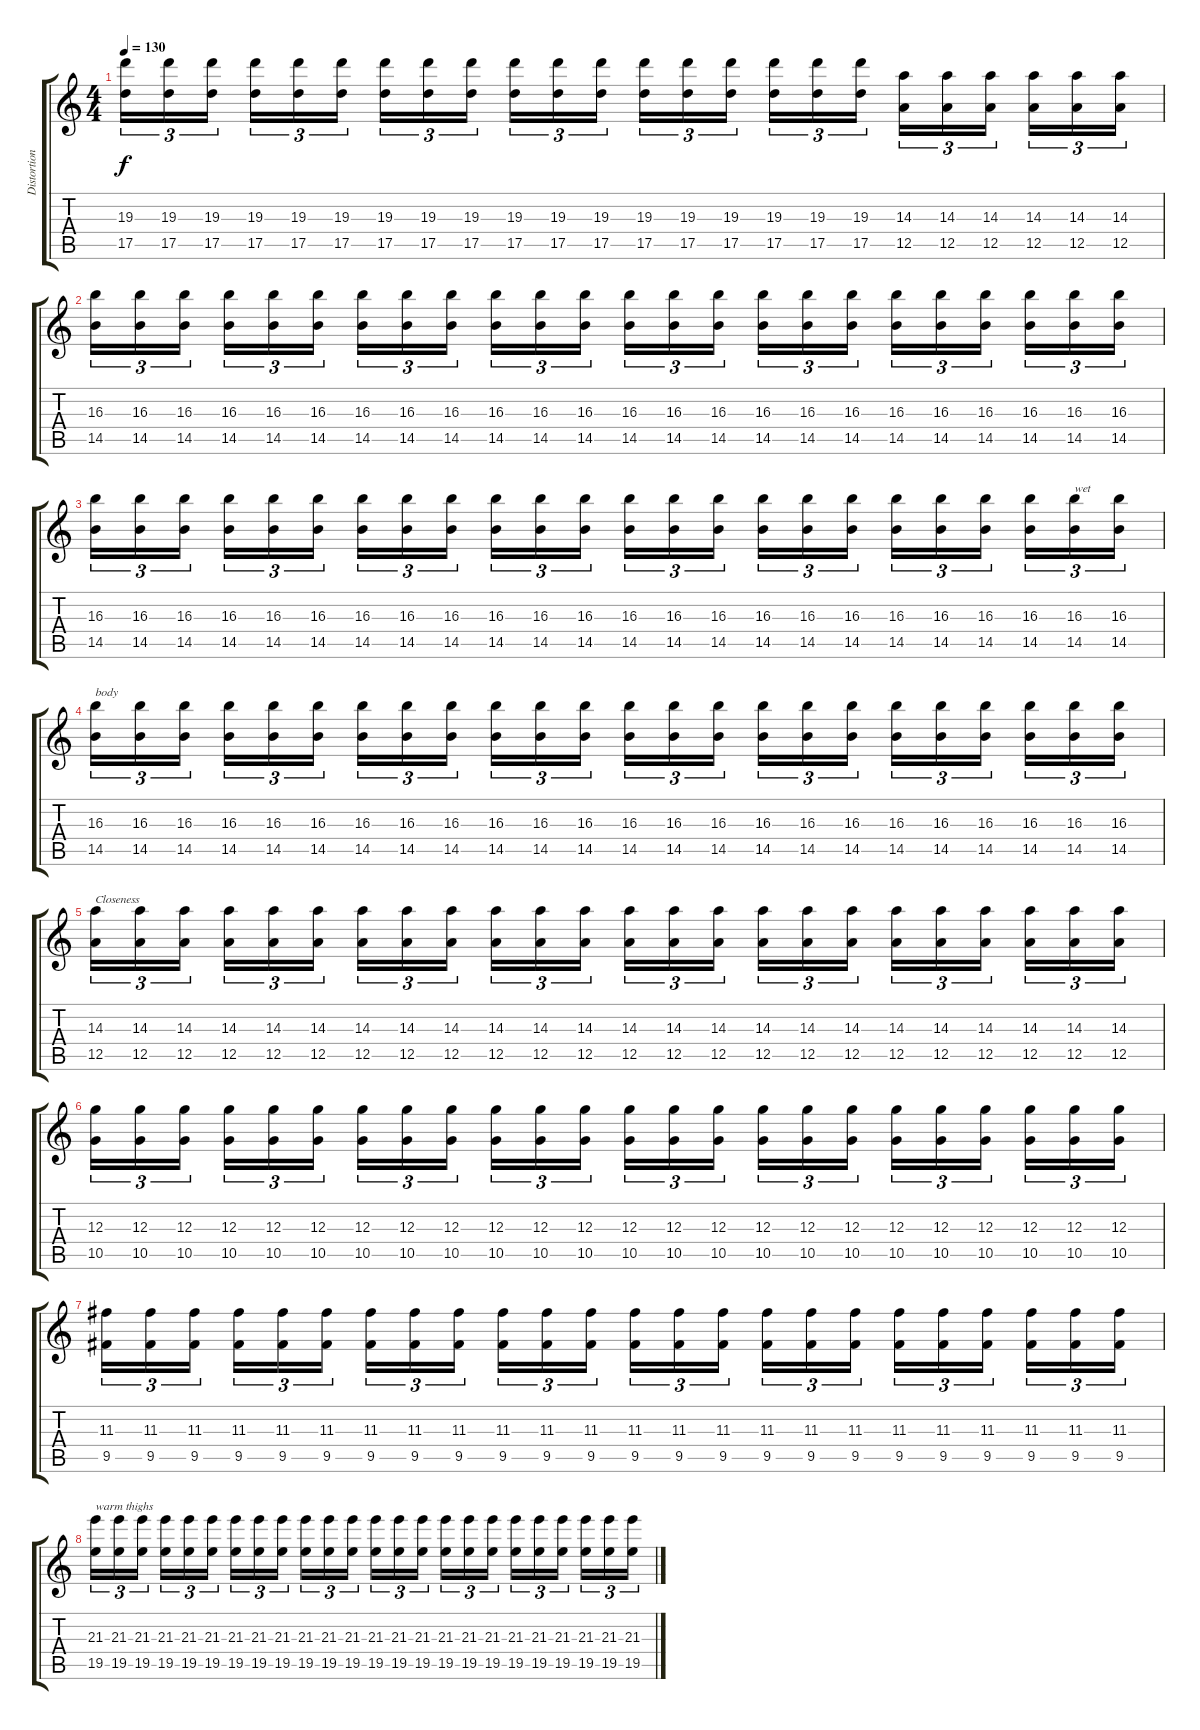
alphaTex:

\track ("Distortion Guitar" "Distortion") {instrument distortionguitar}
\staff {score tabs}
\tuning (E4 B3 G3 D3 A2 E2) {hide}
\ts (4 4)
\tempo 130
\clef g2
\ks c
(19.3 17.5).16{tu (3 2) dy f} (19.3 17.5).16{tu (3 2)} (19.3 17.5).16{tu (3 2)} (19.3 17.5).16{tu (3 2)} (19.3 17.5).16{tu (3 2)} (19.3 17.5).16{tu (3 2)} (19.3 17.5).16{tu (3 2)} (19.3 17.5).16{tu (3 2)} (19.3 17.5).16{tu (3 2)} (19.3 17.5).16{tu (3 2)} (19.3 17.5).16{tu (3 2)} (19.3 17.5).16{tu (3 2)} (19.3 17.5).16{tu (3 2)} (19.3 17.5).16{tu (3 2)} (19.3 17.5).16{tu (3 2)} (19.3 17.5).16{tu (3 2)} (19.3 17.5).16{tu (3 2)} (19.3 17.5).16{tu (3 2)} (14.3 12.5).16{tu (3 2)} (14.3 12.5).16{tu (3 2)} (14.3 12.5).16{tu (3 2)} (14.3 12.5).16{tu (3 2)} (14.3 12.5).16{tu (3 2)} (14.3 12.5).16{tu (3 2)} |
(16.3 14.5).16{tu (3 2)} (16.3 14.5).16{tu (3 2)} (16.3 14.5).16{tu (3 2)} (16.3 14.5).16{tu (3 2)} (16.3 14.5).16{tu (3 2)} (16.3 14.5).16{tu (3 2)} (16.3 14.5).16{tu (3 2)} (16.3 14.5).16{tu (3 2)} (16.3 14.5).16{tu (3 2)} (16.3 14.5).16{tu (3 2)} (16.3 14.5).16{tu (3 2)} (16.3 14.5).16{tu (3 2)} (16.3 14.5).16{tu (3 2)} (16.3 14.5).16{tu (3 2)} (16.3 14.5).16{tu (3 2)} (16.3 14.5).16{tu (3 2)} (16.3 14.5).16{tu (3 2)} (16.3 14.5).16{tu (3 2)} (16.3 14.5).16{tu (3 2)} (16.3 14.5).16{tu (3 2)} (16.3 14.5).16{tu (3 2)} (16.3 14.5).16{tu (3 2)} (16.3 14.5).16{tu (3 2)} (16.3 14.5).16{tu (3 2)} |
(16.3 14.5).16{tu (3 2)} (16.3 14.5).16{tu (3 2)} (16.3 14.5).16{tu (3 2)} (16.3 14.5).16{tu (3 2)} (16.3 14.5).16{tu (3 2)} (16.3 14.5).16{tu (3 2)} (16.3 14.5).16{tu (3 2)} (16.3 14.5).16{tu (3 2)} (16.3 14.5).16{tu (3 2)} (16.3 14.5).16{tu (3 2)} (16.3 14.5).16{tu (3 2)} (16.3 14.5).16{tu (3 2)} (16.3 14.5).16{tu (3 2)} (16.3 14.5).16{tu (3 2)} (16.3 14.5).16{tu (3 2)} (16.3 14.5).16{tu (3 2)} (16.3 14.5).16{tu (3 2)} (16.3 14.5).16{tu (3 2)} (16.3 14.5).16{tu (3 2)} (16.3 14.5).16{tu (3 2)} (16.3 14.5).16{tu (3 2)} (16.3 14.5).16{tu (3 2)} (16.3 14.5).16{tu (3 2) txt "wet"} (16.3 14.5).16{tu (3 2)} |
(16.3 14.5).16{tu (3 2) txt "body"} (16.3 14.5).16{tu (3 2)} (16.3 14.5).16{tu (3 2)} (16.3 14.5).16{tu (3 2)} (16.3 14.5).16{tu (3 2)} (16.3 14.5).16{tu (3 2)} (16.3 14.5).16{tu (3 2)} (16.3 14.5).16{tu (3 2)} (16.3 14.5).16{tu (3 2)} (16.3 14.5).16{tu (3 2)} (16.3 14.5).16{tu (3 2)} (16.3 14.5).16{tu (3 2)} (16.3 14.5).16{tu (3 2)} (16.3 14.5).16{tu (3 2)} (16.3 14.5).16{tu (3 2)} (16.3 14.5).16{tu (3 2)} (16.3 14.5).16{tu (3 2)} (16.3 14.5).16{tu (3 2)} (16.3 14.5).16{tu (3 2)} (16.3 14.5).16{tu (3 2)} (16.3 14.5).16{tu (3 2)} (16.3 14.5).16{tu (3 2)} (16.3 14.5).16{tu (3 2)} (16.3 14.5).16{tu (3 2)} |
(14.3 12.5).16{tu (3 2) txt "Closeness"} (14.3 12.5).16{tu (3 2)} (14.3 12.5).16{tu (3 2)} (14.3 12.5).16{tu (3 2)} (14.3 12.5).16{tu (3 2)} (14.3 12.5).16{tu (3 2)} (14.3 12.5).16{tu (3 2)} (14.3 12.5).16{tu (3 2)} (14.3 12.5).16{tu (3 2)} (14.3 12.5).16{tu (3 2)} (14.3 12.5).16{tu (3 2)} (14.3 12.5).16{tu (3 2)} (14.3 12.5).16{tu (3 2)} (14.3 12.5).16{tu (3 2)} (14.3 12.5).16{tu (3 2)} (14.3 12.5).16{tu (3 2)} (14.3 12.5).16{tu (3 2)} (14.3 12.5).16{tu (3 2)} (14.3 12.5).16{tu (3 2)} (14.3 12.5).16{tu (3 2)} (14.3 12.5).16{tu (3 2)} (14.3 12.5).16{tu (3 2)} (14.3 12.5).16{tu (3 2)} (14.3 12.5).16{tu (3 2)} |
(12.3 10.5).16{tu (3 2)} (12.3 10.5).16{tu (3 2)} (12.3 10.5).16{tu (3 2)} (12.3 10.5).16{tu (3 2)} (12.3 10.5).16{tu (3 2)} (12.3 10.5).16{tu (3 2)} (12.3 10.5).16{tu (3 2)} (12.3 10.5).16{tu (3 2)} (12.3 10.5).16{tu (3 2)} (12.3 10.5).16{tu (3 2)} (12.3 10.5).16{tu (3 2)} (12.3 10.5).16{tu (3 2)} (12.3 10.5).16{tu (3 2)} (12.3 10.5).16{tu (3 2)} (12.3 10.5).16{tu (3 2)} (12.3 10.5).16{tu (3 2)} (12.3 10.5).16{tu (3 2)} (12.3 10.5).16{tu (3 2)} (12.3 10.5).16{tu (3 2)} (12.3 10.5).16{tu (3 2)} (12.3 10.5).16{tu (3 2)} (12.3 10.5).16{tu (3 2)} (12.3 10.5).16{tu (3 2)} (12.3 10.5).16{tu (3 2)} |
(11.3 9.5).16{tu (3 2)} (11.3 9.5).16{tu (3 2)} (11.3 9.5).16{tu (3 2)} (11.3 9.5).16{tu (3 2)} (11.3 9.5).16{tu (3 2)} (11.3 9.5).16{tu (3 2)} (11.3 9.5).16{tu (3 2)} (11.3 9.5).16{tu (3 2)} (11.3 9.5).16{tu (3 2)} (11.3 9.5).16{tu (3 2)} (11.3 9.5).16{tu (3 2)} (11.3 9.5).16{tu (3 2)} (11.3 9.5).16{tu (3 2)} (11.3 9.5).16{tu (3 2)} (11.3 9.5).16{tu (3 2)} (11.3 9.5).16{tu (3 2)} (11.3 9.5).16{tu (3 2)} (11.3 9.5).16{tu (3 2)} (11.3 9.5).16{tu (3 2)} (11.3 9.5).16{tu (3 2)} (11.3 9.5).16{tu (3 2)} (11.3 9.5).16{tu (3 2)} (11.3 9.5).16{tu (3 2)} (11.3 9.5).16{tu (3 2)} |
(21.3 19.5).16{tu (3 2) txt "warm thighs"} (21.3 19.5).16{tu (3 2)} (21.3 19.5).16{tu (3 2)} (21.3 19.5).16{tu (3 2)} (21.3 19.5).16{tu (3 2)} (21.3 19.5).16{tu (3 2)} (21.3 19.5).16{tu (3 2)} (21.3 19.5).16{tu (3 2)} (21.3 19.5).16{tu (3 2)} (21.3 19.5).16{tu (3 2)} (21.3 19.5).16{tu (3 2)} (21.3 19.5).16{tu (3 2)} (21.3 19.5).16{tu (3 2)} (21.3 19.5).16{tu (3 2)} (21.3 19.5).16{tu (3 2)} (21.3 19.5).16{tu (3 2)} (21.3 19.5).16{tu (3 2)} (21.3 19.5).16{tu (3 2)} (21.3 19.5).16{tu (3 2)} (21.3 19.5).16{tu (3 2)} (21.3 19.5).16{tu (3 2)} (21.3 19.5).16{tu (3 2)} (21.3 19.5).16{tu (3 2)} (21.3 19.5).16{tu (3 2)}
